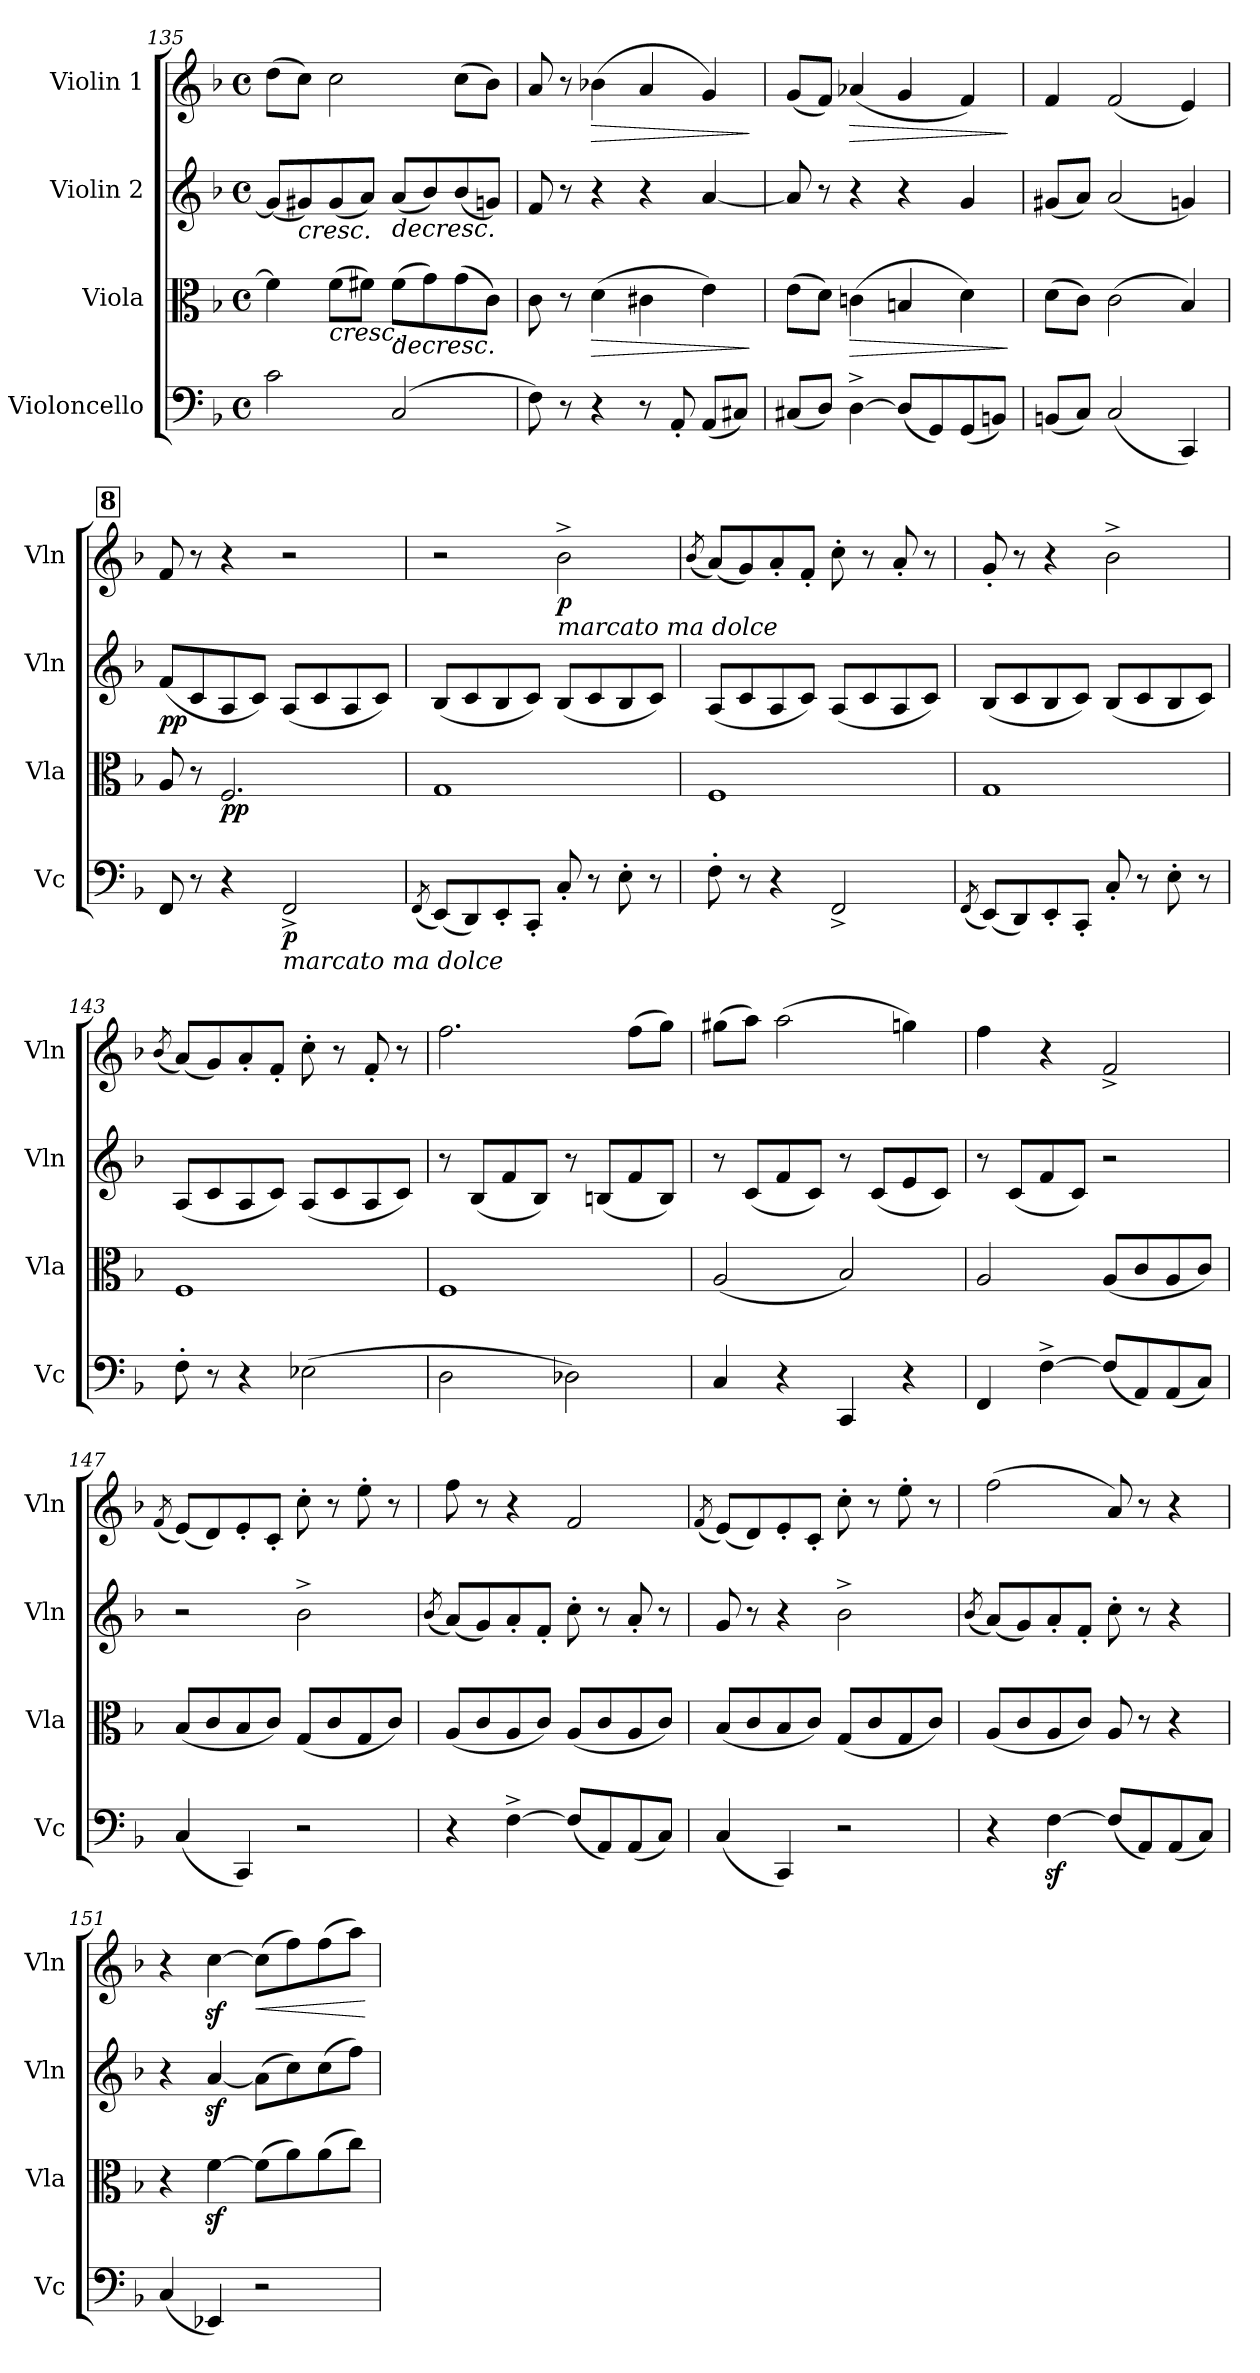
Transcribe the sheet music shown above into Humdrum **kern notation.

**kern	**dynam	**kern	**dynam	**kern	**dynam	**kern	**dynam
*part4	*part4	*part3	*part3	*part2	*part2	*part1	*part1
*staff4	*staff4	*staff3	*staff3	*staff2	*staff2	*staff1	*staff1
*I"Violoncello	*	*I"Viola	*	*I"Violin 2	*	*I"Violin 1	*
*I'Vc	*	*I'Vla	*	*I'Vln	*	*I'Vln	*
*clefF4	*	*clefC3	*	*clefG2	*	*clefG2	*
*k[b-]	*	*k[b-]	*	*k[b-]	*	*k[b-]	*
*M4/4	*	*M4/4	*	*M4/4	*	*M4/4	*
*met(c)	*	*met(c)	*	*met(c)	*	*met(c)	*
=135	=135	=135	=135	=135	=135	=135	=135
2c\	.	4f\]	.	(8g/L]	.	(8dd\L	.
!	!	!	!	!	!LO:HP:b	!	!
.	.	.	.	8g#X/)	<	8cc\J)	.
!	!	!	!LO:HP:b	!	!	!	!
.	.	(8f\L	<	(8g#/	.	2cc\	.
.	.	8f#X\J)	.	8a/J)	.	.	.
!	!	!	!LO:HP:b	!	!LO:HP:b	!	!
(2C/	.	(8f#\L	>	(8a/L	>	.	.
.	.	8g\)	.	8b-/)	.	.	.
.	.	(8g\	.	(8b-/	.	(8cc\L	.
.	.	8c\J)	.	8gn/J)	.	8b-\J)	.
.	.	.	[	.	[	.	.
!!LO:PB:g=z
=136	=136	=136	=136	=136	=136	=136	=136
8F\)	.	8c\	.	8f/	.	8a/	.
8r	.	8r	.	8r	.	8r	.
!	!	!	!LO:HP:b	!	!	!	!LO:HP:b
4r	.	(4d\	>	4r	.	(4b-X\	>
8r	.	4c#X\	.	4r	.	4a/	.
8AA'/	.	.	.	.	.	.	.
(8AA/L	.	4e\)	.	[4a/	.	4g/)	.
8C#X/J)	.	.	.	.	.	.	.
.	.	.	]	.	.	.	]
=137	=137	=137	=137	=137	=137	=137	=137
(8C#X/L	.	(8e\L	.	8a/]	.	(8g/L	.
8D/J)	.	8d\J)	.	8r	.	8f/J)	.
!	!	!	!LO:HP:b	!	!	!	!LO:HP:b
[4D^\	.	(4cn\	>	4r	.	(4a-X/	>
(8D/L]	.	4Bn/	.	4r	.	4g/	.
8GG/)	.	.	.	.	.	.	.
(8GG/	.	4d\)	.	4g/	.	4f/)	.
8BBn/J)	.	.	.	.	.	.	.
.	.	.	]	.	.	.	]
=138	=138	=138	=138	=138	=138	=138	=138
(8BBn/L	.	(8d\L	.	(8g#X/L	.	4f/	.
8C/J)	.	8c\J)	.	8a/J)	.	.	.
(2C/	.	(2c\	.	(2a/	.	(2f/	.
4CC/)	.	4B-/)	.	4gn/)	.	4e/)	.
!!LO:REH:place=s1:a:B:cj:fs=14:t=8
=139	=139	=139	=139	=139	=139	=139	=139
!	!	!	!	!	!LO:DY:b	!	!
8FF/	.	8A/	.	(8f/L	pp	8f/	.
8r	.	8r	.	8c/	.	8r	.
!	!	!	!LO:DY:b	!	!	!	!
4r	.	2.F/	pp	8A/	.	4r	.
.	.	.	.	8c/J)	.	.	.
!LO:TX:b:i:t=marcato ma dolce	!	!	!	!	!	!	!
!	!LO:DY:b	!	!	!	!	!	!
2FF^/	p	.	.	(8A/L	.	2r	.
.	.	.	.	8c/	.	.	.
.	.	.	.	8A/	.	.	.
.	.	.	.	8c/J)	.	.	.
=140	=140	=140	=140	=140	=140	=140	=140
(8qFF/	.	.	.	.	.	.	.
(8EE/L)	.	1G	.	(8B-/L	.	2r	.
8DD/)	.	.	.	8c/	.	.	.
8EE'/	.	.	.	8B-/	.	.	.
8CC'/J	.	.	.	8c/J)	.	.	.
!	!	!	!	!	!	!LO:TX:b:i:t=marcato ma dolce	!
!	!	!	!	!	!	!	!LO:DY:b
8C'/	.	.	.	(8B-/L	.	2b-^\	p
8r	.	.	.	8c/	.	.	.
8E'\	.	.	.	8B-/	.	.	.
8r	.	.	.	8c/J)	.	.	.
!!LO:LB:g=z
=141	=141	=141	=141	=141	=141	=141	=141
.	.	.	.	.	.	(8qb-/	.
8F'\	.	1F	.	(8A/L	.	(8a/L)	.
8r	.	.	.	8c/	.	8g/)	.
4r	.	.	.	8A/	.	8a'/	.
.	.	.	.	8c/J)	.	8f'/J	.
2FF^/	.	.	.	(8A/L	.	8cc'\	.
.	.	.	.	8c/	.	8r	.
.	.	.	.	8A/	.	8a'/	.
.	.	.	.	8c/J)	.	8r	.
=142	=142	=142	=142	=142	=142	=142	=142
(8qFF/	.	.	.	.	.	.	.
(8EE/L)	.	1G	.	(8B-/L	.	8g'/	.
8DD/)	.	.	.	8c/	.	8r	.
8EE'/	.	.	.	8B-/	.	4r	.
8CC'/J	.	.	.	8c/J)	.	.	.
8C'/	.	.	.	(8B-/L	.	2b-^\	.
8r	.	.	.	8c/	.	.	.
8E'\	.	.	.	8B-/	.	.	.
8r	.	.	.	8c/J)	.	.	.
=143	=143	=143	=143	=143	=143	=143	=143
.	.	.	.	.	.	(8qb-/	.
8F'\	.	1F	.	(8A/L	.	(8a/L)	.
8r	.	.	.	8c/	.	8g/)	.
4r	.	.	.	8A/	.	8a'/	.
.	.	.	.	8c/J)	.	8f'/J	.
(2E-X\	.	.	.	(8A/L	.	8cc'\	.
.	.	.	.	8c/	.	8r	.
.	.	.	.	8A/	.	8f'/	.
.	.	.	.	8c/J)	.	8r	.
=144	=144	=144	=144	=144	=144	=144	=144
2D\	.	1F	.	8r	.	2.ff\	.
.	.	.	.	(8B-/L	.	.	.
.	.	.	.	8f/	.	.	.
.	.	.	.	8B-/J)	.	.	.
2D-X\)	.	.	.	8r	.	.	.
.	.	.	.	(8Bn/L	.	.	.
.	.	.	.	8f/	.	(8ff\L	.
.	.	.	.	8B/J)	.	8gg\J)	.
!!LO:LB:g=z
=145	=145	=145	=145	=145	=145	=145	=145
4C/	.	(2A/	.	8r	.	(8gg#X\L	.
.	.	.	.	(8c/L	.	8aa\J)	.
4r	.	.	.	8f/	.	(2aa\	.
.	.	.	.	8c/J)	.	.	.
4CC/	.	2B-/)	.	8r	.	.	.
.	.	.	.	(8c/L	.	.	.
4r	.	.	.	8e/	.	4ggn\)	.
.	.	.	.	8c/J)	.	.	.
!!LO:LB:g=z
=146	=146	=146	=146	=146	=146	=146	=146
4FF/	.	2A/	.	8r	.	4ff\	.
.	.	.	.	(8c/L	.	.	.
[4F^\	.	.	.	8f/	.	4r	.
.	.	.	.	8c/J)	.	.	.
(8F/L]	.	(8A/L	.	2r	.	2f^/	.
8AA/)	.	8c/	.	.	.	.	.
(8AA/	.	8A/	.	.	.	.	.
8C/J)	.	8c/J)	.	.	.	.	.
=147	=147	=147	=147	=147	=147	=147	=147
.	.	.	.	.	.	(8qf/	.
(4C/	.	(8B-/L	.	2r	.	(8e/L)	.
.	.	8c/	.	.	.	8d/)	.
4CC/)	.	8B-/	.	.	.	8e'/	.
.	.	8c/J)	.	.	.	8c'/J	.
2r	.	(8G/L	.	2b-^\	.	8cc'\	.
.	.	8c/	.	.	.	8r	.
.	.	8G/	.	.	.	8ee'\	.
.	.	8c/J)	.	.	.	8r	.
=148	=148	=148	=148	=148	=148	=148	=148
.	.	.	.	(8qb-/	.	.	.
4r	.	(8A/L	.	(8a/L)	.	8ff\	.
.	.	8c/	.	8g/)	.	8r	.
[4F^\	.	8A/	.	8a'/	.	4r	.
.	.	8c/J)	.	8f'/J	.	.	.
(8F/L]	.	(8A/L	.	8cc'\	.	2f/	.
8AA/)	.	8c/	.	8r	.	.	.
(8AA/	.	8A/	.	8a'/	.	.	.
8C/J)	.	8c/J)	.	8r	.	.	.
=149	=149	=149	=149	=149	=149	=149	=149
.	.	.	.	.	.	(8qf/	.
(4C/	.	(8B-/L	.	8g/	.	(8e/L)	.
.	.	8c/	.	8r	.	8d/)	.
4CC/)	.	8B-/	.	4r	.	8e'/	.
.	.	8c/J)	.	.	.	8c'/J	.
2r	.	(8G/L	.	2b-^\	.	8cc'\	.
.	.	8c/	.	.	.	8r	.
.	.	8G/	.	.	.	8ee'\	.
.	.	8c/J)	.	.	.	8r	.
!!LO:LB:g=z
=150	=150	=150	=150	=150	=150	=150	=150
.	.	.	.	(8qb-/	.	.	.
4r	.	(8A/L	.	(8a/L)	.	(2ff\	.
.	.	8c/	.	8g/)	.	.	.
[4Fz<\	.	8A/	.	8a'/	.	.	.
.	.	8c/J)	.	8f'/J	.	.	.
(8F/L]	.	8A/	.	8cc'\	.	8a/)	.
8AA/)	.	8r	.	8r	.	8r	.
(8AA/	.	4r	.	4r	.	4r	.
8C/J)	.	.	.	.	.	.	.
!!LO:PB:g=z
=151	=151	=151	=151	=151	=151	=151	=151
(4C/	.	4r	.	4r	.	4r	.
4EE-X/)	.	[4fz<\	.	[4az</	.	[4ccz<\	.
!	!	!	!	!	!	!	!LO:HP:b
2r	.	(8f\L]	.	(8a\L]	.	(8cc\L]	<
.	.	8a\)	.	8cc\)	.	8ff\)	.
.	.	(8a\	.	(8cc\	.	(8ff\	.
.	.	8cc\J)	.	8ff\J)	.	8aa\J)	.
.	.	.	]	.	]	.	[
=	=	=	=	=	=	=	=
*-	*-	*-	*-	*-	*-	*-	*-
